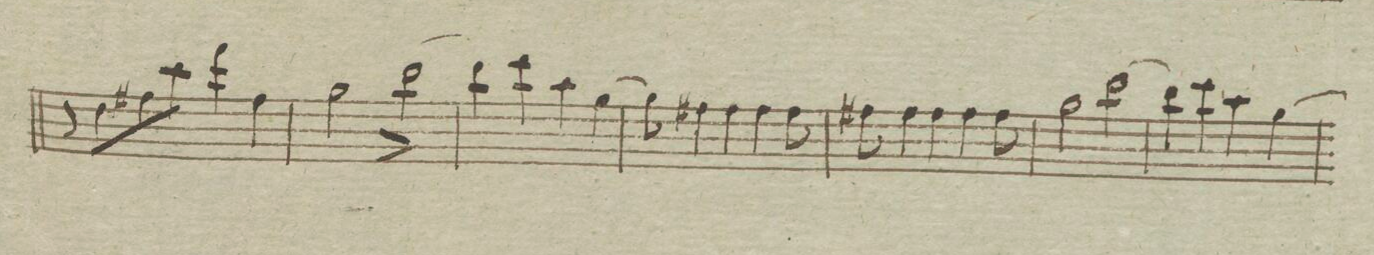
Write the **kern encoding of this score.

**kern	**dynam
*I"Violino. 1mo	*
*clefG2	*
*k[fncngn]	*
*met(c|)	*
*M2/2	*
8r	.
8dd\L	.
8ff#X\	.
8aa\J	.
4ddd\	.
4ff#\	.
=65	=65
2gg\	.
[2bb^<\	.
=66	=66
4bb\]	.
4ccc\	.
4aa\	.
[4gg\	.
=67	=67
8gg\]	.
4ff#X\	.
4ff#\	.
4ff#\	.
8ff#\	.
=68	=68
8ff#X\	.
4ff#\	.
4ff#\	.
4ff#\	.
8ff#\	.
=69	=69
2gg\	.
[2bb\	.
=70	=70
4bb\]	.
4ccc\	.
4aa\	.
[4gg\	.
=71	=71
*-	*-
